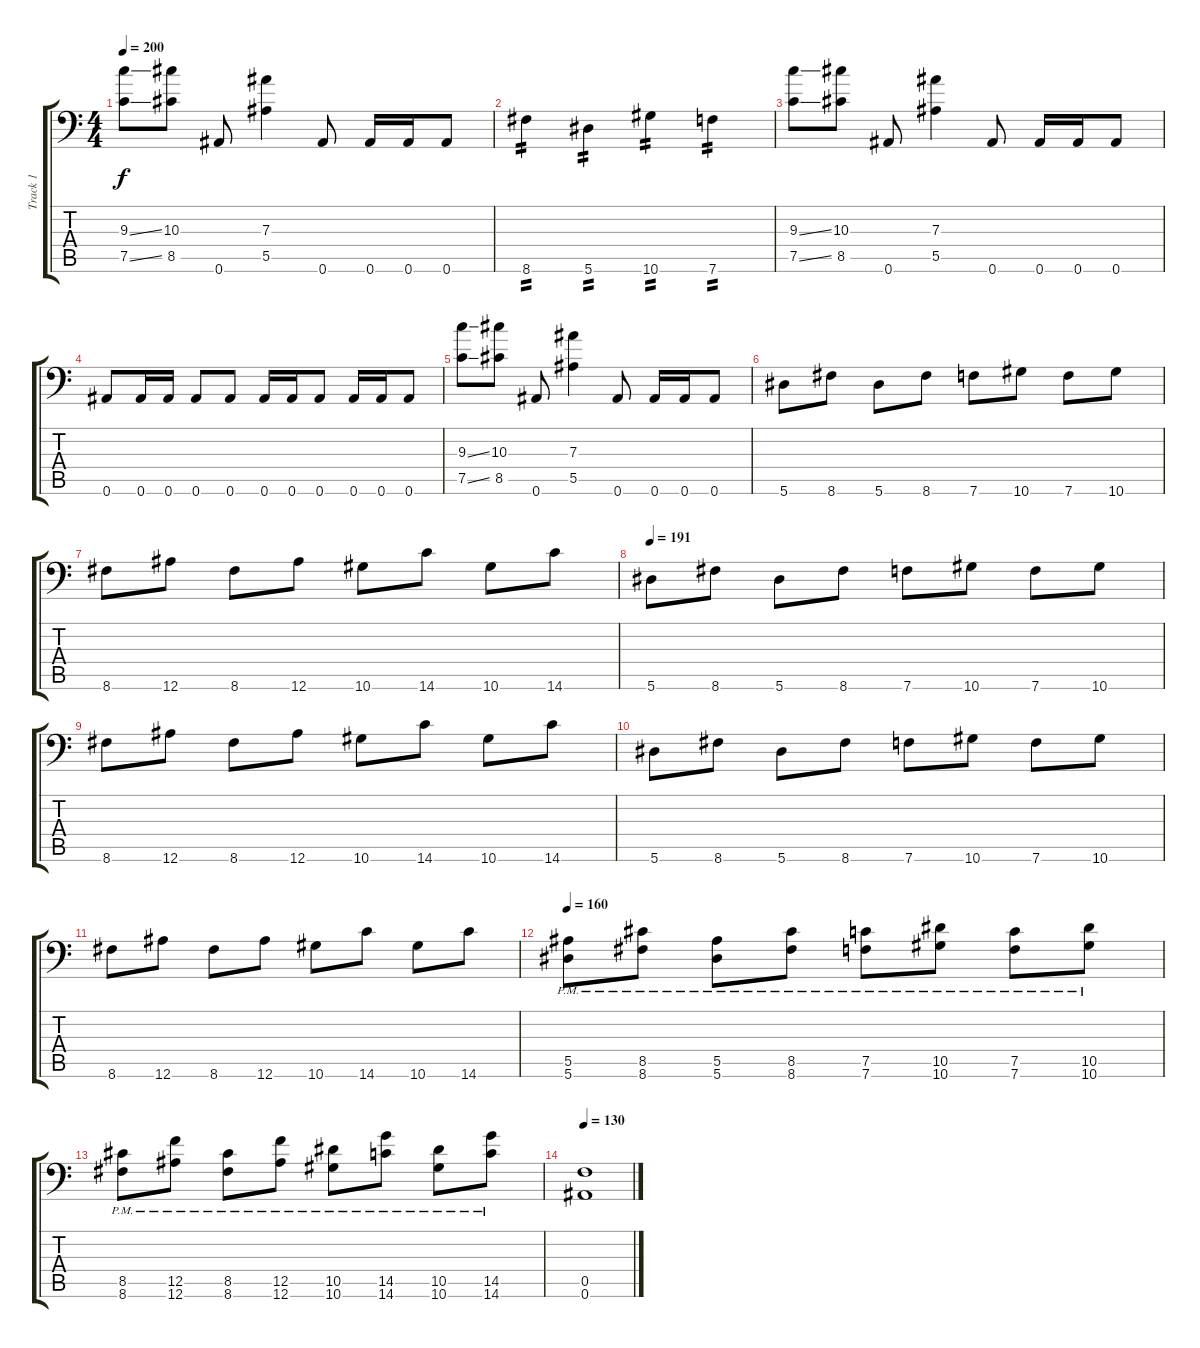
\track ("Track 1" "Track 1") {instrument distortionguitar}
\staff {score tabs}
\tuning (C4 G3 Eb3 Bb2 F2 Bb1) {hide}
\ts (4 4)
\tempo 200
\clef f4
\ks c
(9.3{ss} 7.5{ss}).8{dy f} (10.3 8.5).8 0.6.8 (7.3 5.5).4 0.6.8 0.6.16 0.6.16 0.6.8 |
8.6.4{tp 2} 5.6.4{tp 2} 10.6.4{tp 2} 7.6.4{tp 2} |
(9.3{ss} 7.5{ss}).8 (10.3 8.5).8 0.6.8 (7.3 5.5).4 0.6.8 0.6.16 0.6.16 0.6.8 |
0.6.8 0.6.16 0.6.16 0.6.8 0.6.8 0.6.16 0.6.16 0.6.8 0.6.16 0.6.16 0.6.8 |
(9.3{ss} 7.5{ss}).8 (10.3 8.5).8 0.6.8 (7.3 5.5).4 0.6.8 0.6.16 0.6.16 0.6.8 |
5.6.8 8.6.8 5.6.8 8.6.8 7.6.8 10.6.8 7.6.8 10.6.8 |
8.6.8 12.6.8 8.6.8 12.6.8 10.6.8 14.6.8 10.6.8 14.6.8 |
\tempo 191
5.6.8 8.6.8 5.6.8 8.6.8 7.6.8 10.6.8 7.6.8 10.6.8 |
8.6.8 12.6.8 8.6.8 12.6.8 10.6.8 14.6.8 10.6.8 14.6.8 |
5.6.8 8.6.8 5.6.8 8.6.8 7.6.8 10.6.8 7.6.8 10.6.8 |
8.6.8 12.6.8 8.6.8 12.6.8 10.6.8 14.6.8 10.6.8 14.6.8 |
\tempo 160
(5.5{pm} 5.6{pm}).8 (8.5{pm} 8.6{pm}).8 (5.5{pm} 5.6{pm}).8 (8.5{pm} 8.6{pm}).8 (7.5{pm} 7.6{pm}).8 (10.5{pm} 10.6{pm}).8 (7.5{pm} 7.6{pm}).8 (10.5{pm} 10.6{pm}).8 |
(8.5{pm} 8.6{pm}).8 (12.5{pm} 12.6{pm}).8 (8.5{pm} 8.6{pm}).8 (12.5{pm} 12.6{pm}).8 (10.5{pm} 10.6{pm}).8 (14.5{pm} 14.6{pm}).8 (10.5{pm} 10.6{pm}).8 (14.5{pm} 14.6{pm}).8 |
\tempo 130
(0.5 0.6).1
